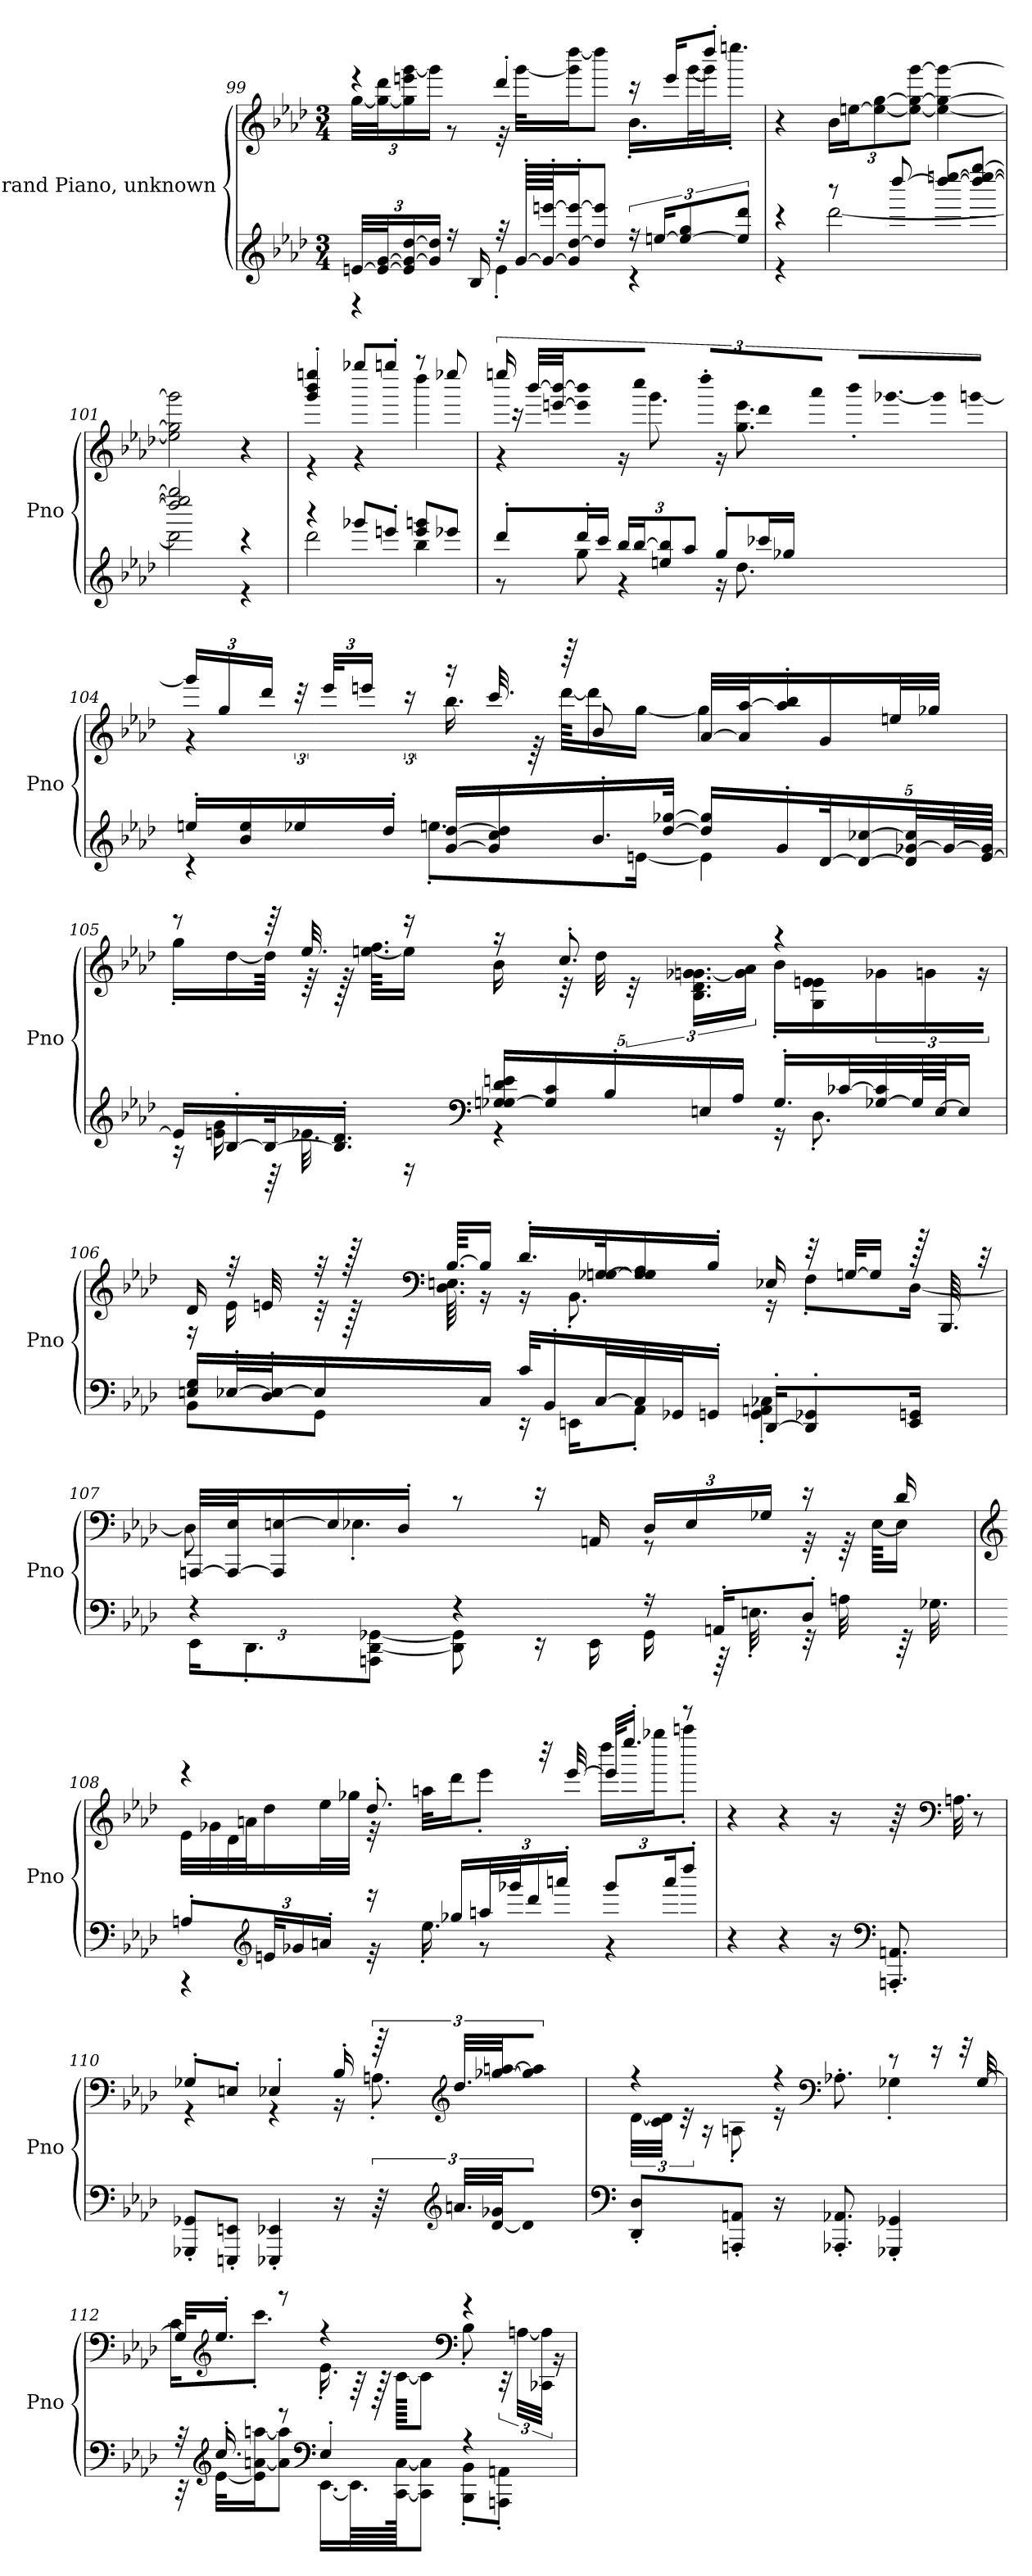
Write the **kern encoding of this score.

**kern	**kern
*part1	*part1
*staff2	*staff1
*I"Grand Piano, unknown	*
*I'Pno	*
!!LO:LB:g=z
*clefG2	*clefG2
*k[b-e-a-d-]	*k[b-e-a-d-]
*M3/4	*M3/4
=99	=99
*	*^
*Xbrackettup	*	*Xbrackettup
*^	*	*
[48en/LLL	4r	4r	[48gg\LLL
48e/_ [48g/J	.	.	48gg\_ 48ddd-\J
24e/] 24g/_ [24dd-/	.	.	24gg\] 24eeen\ [24ggg\
24g/] 24dd-/]JJ	.	.	24ggg\JJ]
16r	.	.	8r
16B-/	.	.	.
32r	4e'\	4ddd-'/	32r
[64g'/LLLL	.	.	[32ggg\KLL
64g/_' [64eeen/'JJ	.	.	.
16g/]' [16dd-/' 16eee/_'J	.	.	16ggg\] [16dddd-\J
8dd-/] 8eee/]J	.	.	8dddd-\J]
*brackettup	*	*	*
24r	4r	16r	16.b-'\LL
[24een/KL	.	.	.
.	.	16eee/KL	.
12ee/_ 12gg/	.	.	.
.	.	.	[32ggg\L
.	.	8dddd-'/J	32ggg\J]
.	.	.	16.eeeen'\JJ
12ee/] 12ddd-/J	.	.	.
*	*	*v	*v
=100	=100	=100
4r	4r	4r
8r	[2ddd-\	24b-\LL
.	.	[24een\J
.	.	12ee\_ [12gg\
[8dddd-/	.	.
.	.	12ee\_ 12gg\_ [12ggg\J
8dddd-/_ [8eeeen/L	.	4ee\_ 4gg\_ 4ggg\_
8dddd-/_ 8eeee/_ [8gggg/J	.	.
=101	=101	=101
2dddd-/] 2eeee/] 2gggg/]	2ddd-\]	2ee\] 2gg\] 2ggg\]
4r	4r	4r
!!LO:LB:g=z
=102	=102	=102
*	*	*^
4r	2ddd-\	4ggg/' 4bbb-/' 4eeeen/'	4r
8ggg-X/L	.	8gggg-X/L	4r
8eeen'/J	.	8ggggn'/J	.
8eee/ 8gggn/L	4bb-\	8r	4dddd-\
8eee-X/J	.	8eeee-X/	.
=103	=103	=103	=103
*	*	*brackettup	*
8ddd-'/L	8r	24eeeen/	4r
.	.	24r	.
.	.	[48bbb-/LLL	.
.	.	[48eeen/ 48bbb-/_J	.
16ddd-'/L	8gg\	16eee/] 16bbb-/]	.
16ccc/JJ	.	16cccc/JJ	.
*Xbrackettup	*	*	*
24bb-/LL	4r	8dddd-'/L	16r
[24bb-/J	.	.	.
.	.	.	8.ggg\
12een/ 12bb-/]	.	.	.
.	.	16ddd-/L	.
12aa-/J	.	.	.
.	.	16aaa-/JJ	.
8gg'/L	16r	8bbb-'/L	16r
.	8.dd-\	.	8.gg\ 8.eee\
16ccc-X/L	.	[16.ggg-X/L	.
16gg-X/JJ	.	.	.
.	.	64ggg-/LL]	.
.	.	[64gggn/JJJJ	.
!!LO:LB:g=z	!!
=104	=104	=104	=104
*	*	*Xbrackettup	*
16een'/LL	4r	24ggg/LL]	4r
.	.	24gg/	.
16b-/ 16ee/	.	.	.
.	.	24ddd-/JJ	.
*	*	*brackettup	*
16ee-X/	.	48r	.
.	.	48eee-/KLL	.
.	.	24eeen/JJ	.
16dd-'/JJ	.	.	.
.	.	24r	.
[16g/ [16dd-/LL	8.een'\L	16r	16.bb-\
16g/] 16cc/ 16dd-/]	.	32.ccc/	.
.	.	.	64r
.	.	64r	[64ddd-\KKLL
16.b-'/	.	8b-/	16ddd-\]
.	[16en\Jk	.	[16gg\JJ
[32dd-/ [32gg-X/JJk	.	.	.
16dd-/] 16gg-/]LL	4e\]	[32a-/LLL	4gg\]
.	.	32a-/] [32aa-/J	.
16g'/	.	16aa-/]' 16bb-/'	.
[40d-/K	.	16g/	.
20d-/_ [20cc-X/	.	.	.
.	.	32een/L	.
40d-/] [40g-X/ 40cc-/]L	.	.	.
.	.	32gg-X/JJJ	.
80g-/L_	.	.	.
[80e/ 80g-/]JJJJ	.	.	.
!!LO:PB:g=z	!!
=105	=105	=105	=105
16e/LL]	16r	8r	16gg'\LL
[16B-'/	16en\ 16g\	.	[16dd-\
32B-/K_	64r	64r	64dd-\JJkk]
.	32.e-X\	32.ee-/	64r
16.B-/]' 16.d-/'JJ	.	.	128r
.	.	.	[64.een\ 64.ff\KKLL
.	16r	16r	16ee\JJ]
*clefF4	*	*	*
20G-X/ [20Gn/ 20d-/ 20en/LL	4r	16r	16b-\
20G/] 20c/	.	.	.
.	.	8.cc'/	32r
.	.	.	32dd-\
20B-'/	.	.	.
.	.	.	48r
.	.	.	24.B-\ 24.d-\ 24.g-X\ [24.gn\LL
20En/	.	.	.
20A-/JJ	.	.	.
.	.	.	24g\] 24a-\JJ
16.G'/LL	16r	4r	16b-'\LL
.	8.D-'\	.	16G\ 16e-\ 16en\
[32c-X/L	.	.	.
[32G-X/ 32c-/]	.	.	24g-X\
64G-/L]	.	.	.
.	.	.	24gn\JJ
[64E/JJ	.	.	.
16E/JJ]	.	.	.
.	.	.	24r
!!LO:LB:g=z	!!
=106	=106	=106	=106
16En/ 16G/LL	8BB-\L	16d-/	16r
[32E-X'/L	.	32r	16e-\
32D-/' 32E-/_'J	.	32en/	.
16E-/]	8GG\J	32r	32r
.	.	128r	128r
*	*	*clefF4	*
.	.	[64.B-/KKLL	64.D-\ 64.En\
16C/JJ	.	16B-/JJ]	16r
32c/KLL	16r	16.d-'/LL	16r
16BB-'/	.	.	.
.	16EEn\KL	.	8.BB-'\
[32C/L	.	[32G-X/ [32Gn/K	.
32C/]	8AA-'\J	16G-/] 16G/] 16A-/	.
32GG-X/J	.	.	.
16GGn'/JJ	.	16B-'/JJ	.
[16DD-'/KL	4GG\' 4AAn\' 4C-X\'	16E-X/	16r
8DD-/]' 8GG-X/'	.	32r	8F'\L
.	.	[32Gn/KLL	.
.	.	16G/JJ]	.
16EE/ 16GGn/Jk	.	128r	[16D-\Jk
.	.	64.BBB-/	.
.	.	32r	.
!!LO:LB:g=z	!!
=107	=107	=107	=107
4r	24EE-\KL	[32AAAn/LLL	8D-\]
.	.	32AAA/_ 32E-/J	.
.	12.DD-'\	.	.
.	.	16AAA/] [16En/	.
.	.	16E/]	4.E-X'\
.	12AAAn\ [12DD-\ [12GG-X\J	.	.
.	.	16D-'/JJ	.
4r	8DD-\] 8GG-\]	8r	.
.	16r	16r	.
.	16EE-\	16AAn/	.
*	*	*Xbrackettup	*
16r	16GG-\	24D-/LL	8r
.	.	24E-/	.
16AAn'/KL	64r	.	.
.	32.En'\	.	.
.	.	24G-X/JJ	.
8D-'/J	32r	16r	32r
.	32An\	.	64r
.	.	.	[64E-\KKLL
.	64r	16d-/	16E-\JJ]
.	32.G-X\	.	.
!!LO:LB:g=z	!!
=108	=108	=108	=108
*	*	*clefG2	*
8An'/L	4r	4r	32e-\LLL
.	.	.	32g-X\
.	.	.	32d-\
.	.	.	32an\J
*clefG2	*	*	*
48en/KL	.	.	16dd-\
24g-X/	.	.	.
16an'/JJ	.	.	32ee-\L
.	.	.	32gg-X\JJJ
16r	32r	8.dd-'/	32r
.	16.ee-'\	.	32aan\KLL
16gg-X/LL	.	.	16ddd-\J
48aan/L	8r	.	8eee-'\J
48ggg-X/J	.	.	.
24ddd-/	.	.	.
.	.	32r	.
24aaan'/JJ	.	.	.
.	.	[32eee-/	.
12ggg-/L	4r	32eee-/KLL]	16dddd-\LL
.	.	16.eeee-'/JJ	.
.	.	.	16gggg-X\J
24aaa/K	.	.	.
8dddd-'/J	.	8r	8aaaan'\J
*v	*v	*	*
*	*v	*v
=109	=109
4r	4r
4r	4r
16r	16r
*clefF4	*
8.AAAn/' 8.AAn/'	64r
*	*clefF4
.	32.An\
.	8r
!!LO:LB:g=z
=110	=110
*	*^
8GGG-X/' 8GG-X/'L	8G-X'/L	4r
8EEEn/' 8EEn/'J	8En'/J	.
4EEE-X/' 4EE-X/'	4E-X'/	4r
16r	16B-'/	16r
*brackettup	*brackettup	*
96r	96r	8.An'\
*clefG2	*clefG2	*
48.an/LLL	48.dd-/LLL	.
[48d-/ 48g-X/JJ	[48gg-X/ [48aan/JJ	.
8d-/J]	8gg-/] 8aa/]J	.
=111	=111	=111
*clefF4	*	*
8DD-/' 8D-/'L	4r	[48d-\LLL
.	.	48c\ 48d-\]JJJ
.	.	48r
.	.	16r
8AAAn/' 8AAn/'J	.	8An'\
16r	4r	16r
*	*clefF4	*
8.AAA-X/' 8.AA-X/'	.	8.A-X'\
4GGG-X/' 4GG-X/'	8r	4G-X'\
.	16r	.
.	32r	.
.	[32G-/	.
!!LO:PB:g=z	!!
=112	=112	=112
*^	*	*
32r	32r	32G-/KLL]	16c\KL
*clefG2	*	*clefG2	*
16.cc'/	[32e-\KLL	16.ee-'/JJ	.
.	16e-\] [16an\ [16aan\J	.	8.ccc'\J
8r	8a\] 8aa\]J	8r	.
*clefF4	*	*	*
4E-'/	[16.EE-\LL	4r	16.e-'\
.	64.EE-\LL]	.	64r
.	.	.	128r
.	[128CC\ [128C\JJJK	.	[128c\KKKKL
.	8CC\] 8C\]J	.	8c\J]
*	*	*clefF4	*
4r	8BBB-\' 8BB-\'L	4r	8B-'\
.	8AAAn\' 8AAn\'J	.	48r
.	.	.	[48An\LLL
.	.	.	48CC-X\ 48A\]JJJ
.	.	.	16r
*v	*v	*	*
*	*v	*v
=	=
*-	*-
